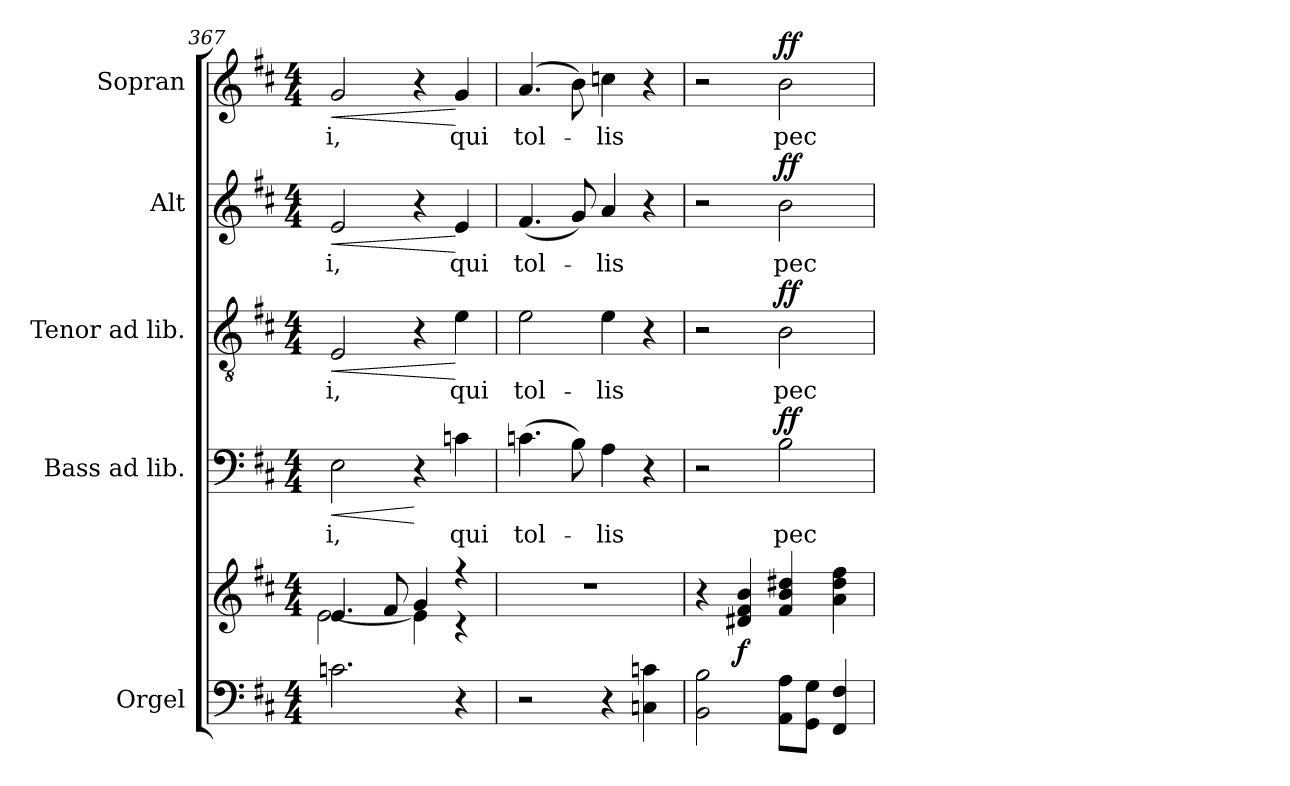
**kern	**kern	**dynam	**kern	**text	**dynam	**kern	**text	**dynam	**kern	**text	**dynam	**kern	**text	**dynam
*part5	*part5	*part5	*part4	*part4	*part4	*part3	*part3	*part3	*part2	*part2	*part2	*part1	*part1	*part1
*staff6	*staff5	*staff5/6	*staff4	*staff4	*staff4	*staff3	*staff3	*staff3	*staff2	*staff2	*staff2	*staff1	*staff1	*staff1
*I"Orgel	*	*	*I"Bass ad lib.	*	*	*I"Tenor ad lib.	*	*	*I"Alt	*	*	*I"Sopran	*	*
*I'Org.	*	*	*I'B.	*	*	*I'T.	*	*	*I'A.	*	*	*I'S.	*	*
*clefF4	*clefG2	*	*clefF4	*	*	*clefGv2	*	*	*clefG2	*	*	*clefG2	*	*
*k[f#c#]	*k[f#c#]	*	*k[f#c#]	*	*	*k[f#c#]	*	*	*k[f#c#]	*	*	*k[f#c#]	*	*
*D:	*D:	*	*D:	*	*	*D:	*	*	*D:	*	*	*D:	*	*
*M4/4	*M4/4	*	*M4/4	*	*	*M4/4	*	*	*M4/4	*	*	*M4/4	*	*
=367	=367	=367	=367	=367	=367	=367	=367	=367	=367	=367	=367	=367	=367	=367
*	*^	*	*	*	*	*	*	*	*	*	*	*	*	*
!	!	!	!	!	!LO:LY:b	!LO:HP:b	!	!LO:LY:b	!LO:HP:b	!	!LO:LY:b	!LO:HP:b	!	!LO:LY:b	!LO:HP:b
2.cn\	4.e/	[<2e\	.	2E\	-i,	<	2E/	-i,	<	2e/	-i,	<	2g/	-i,	<
.	8f#/	.	.	.	.	.	.	.	.	.	.	.	.	.	.
.	4g/	4e\]	.	4r	.	[	4r	.	.	4r	.	.	4r	.	.
!	!	!	!	!	!LO:LY:b	!	!	!LO:LY:b	!	!	!LO:LY:b	!	!	!LO:LY:b	!
4r	4r	4r	.	4cn\	qui	.	4e\	qui	[	4e/	qui	[	4g/	qui	[
!!LO:LB:g=z
=368	=368	=368	=368	=368	=368	=368	=368	=368	=368	=368	=368	=368	=368	=368	=368
!	!	!	!	!	!LO:LY:b	!	!	!LO:LY:b	!	!	!LO:LY:b	!	!	!LO:LY:b	!
*	*v	*v	*	*	*	*	*	*	*	*	*	*	*	*	*
2r	1r	.	(>4.cn\	tol-	.	2e\	tol-	.	(<4.f#/	tol-	.	(4.a/	tol-	.
.	.	.	8B\)	.	.	.	.	.	8g/)	.	.	8b\)	.	.
!	!	!	!	!LO:LY:b	!	!	!LO:LY:b	!	!	!LO:LY:b	!	!	!LO:LY:b	!
4r	.	.	4A\	-lis	.	4e\	-lis	.	4a/	-lis	.	4ccn\	-lis	.
4Cn\ 4cn\	.	.	4r	.	.	4r	.	.	4r	.	.	4r	.	.
=369	=369	=369	=369	=369	=369	=369	=369	=369	=369	=369	=369	=369	=369	=369
2BB\ 2B\	4r	.	2r	.	.	2r	.	.	2r	.	.	2r	.	.
!	!	!LO:DY:b	!	!	!	!	!	!	!	!	!	!	!	!
.	4d#X/ 4f#/ 4b/	f	.	.	.	.	.	.	.	.	.	.	.	.
!	!	!	!	!LO:LY:b	!LO:DY:a	!	!LO:LY:b	!LO:DY:a	!	!LO:LY:b	!LO:DY:a	!	!LO:LY:b	!LO:DY:a
8AA\ 8A\L	4f#/ 4b/ 4dd#X/	.	2B\	pec-	ff	2B\	pec-	ff	2b\	pec-	ff	2b\	pec-	ff
8GG\ 8G\J	.	.	.	.	.	.	.	.	.	.	.	.	.	.
4FF#/ 4F#/	4a\ 4dd#\ 4ff#\	.	.	.	.	.	.	.	.	.	.	.	.	.
=	=	=	=	=	=	=	=	=	=	=	=	=	=	=
*-	*-	*-	*-	*-	*-	*-	*-	*-	*-	*-	*-	*-	*-	*-
